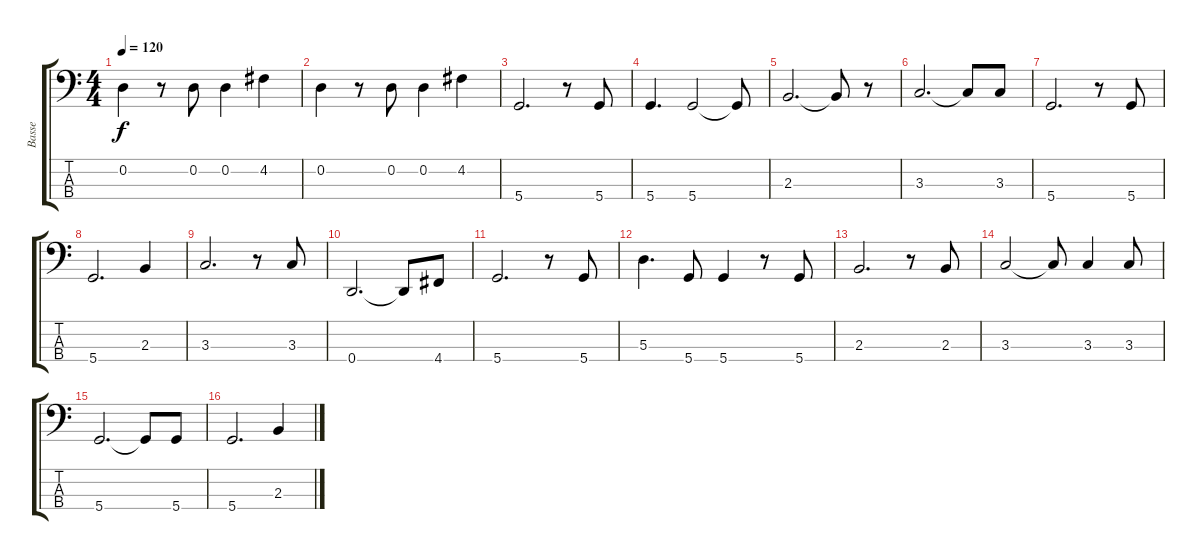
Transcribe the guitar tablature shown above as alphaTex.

\track ("Basse" "Basse") {instrument electricbassfinger}
\staff {score tabs}
\tuning (G2 D2 A1 D1) {hide}
\ts (4 4)
\tempo 120
\clef f4
\ks c
0.2.4{dy f} r.8 0.2.8 0.2.4 4.2.4 |
0.2.4 r.8 0.2.8 0.2.4 4.2.4 |
5.4.2{d} r.8 5.4.8 |
5.4.4{d} 5.4.2 5.4{t}.8 |
2.3.2{d} 2.3{t}.8 r.8 |
3.3.2{d} 3.3{t}.8 3.3.8 |
5.4.2{d} r.8 5.4.8 |
5.4.2{d} 2.3.4 |
3.3.2{d} r.8 3.3.8 |
0.4.2{d} 0.4{t}.8 4.4.8 |
5.4.2{d} r.8 5.4.8 |
5.3.4{d} 5.4.8 5.4.4 r.8 5.4.8 |
2.3.2{d} r.8 2.3.8 |
3.3.2 3.3{t}.8 3.3.4 3.3.8 |
5.4.2{d} 5.4{t}.8 5.4.8 |
5.4.2{d} 2.3.4
